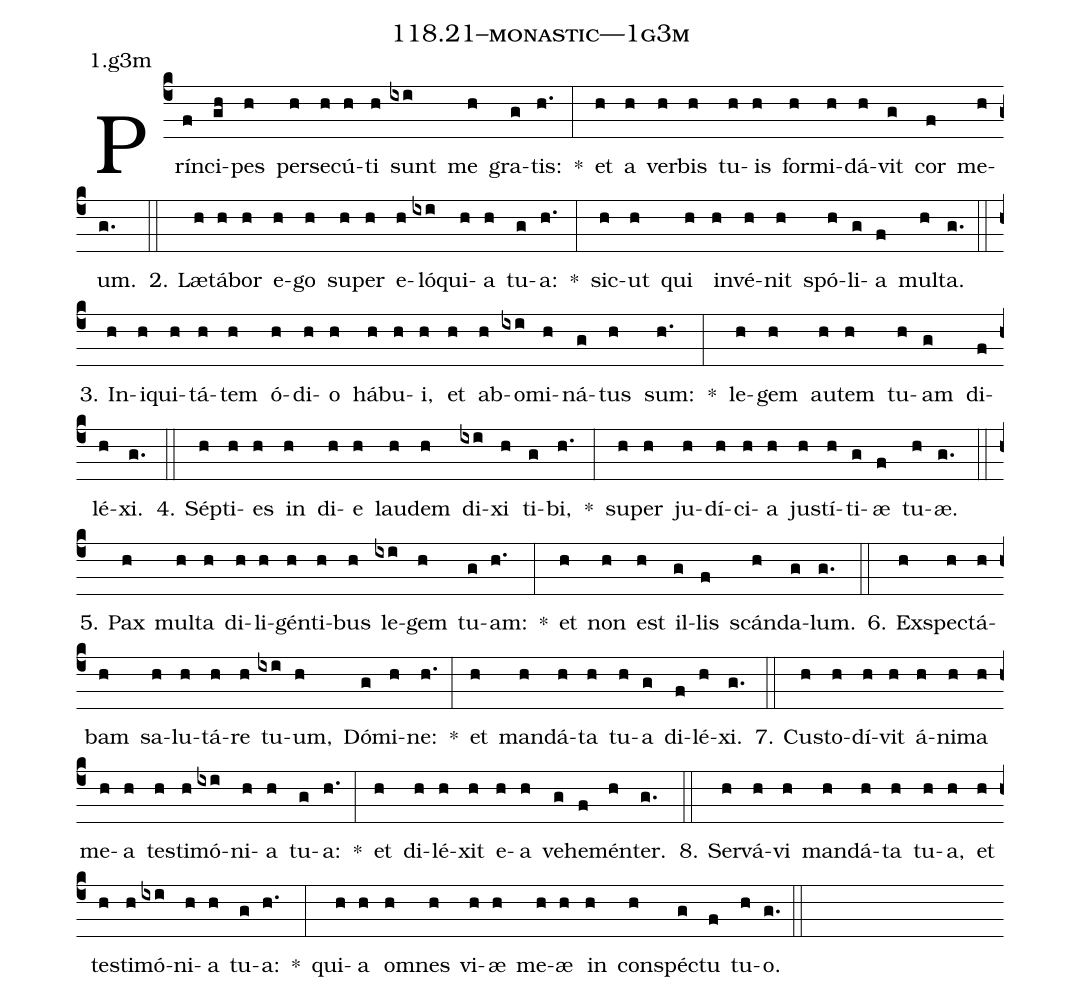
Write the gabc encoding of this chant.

name: 118.21--monastic---1g3m;
annotation: 1.g3m;
%%
(c4)Prín(f)ci(gh)pes(h) per(h)se(h)cú(h)ti(h) sunt(ixi) me(h) gra(g)tis:(h.) *(:) et(h) a(h) ver(h)bis(h) tu(h)is(h) for(h)mi(h)dá(h)vit(g) cor(f) me(h)um.(g.) (::)
2. Læ(h)tá(h)bor(h) e(h)go(h) su(h)per(h) e(h)ló(ixi)qui(h)a(h) tu(g)a:(h.) *(:) sic(h)ut(h) qui(h) in(h)vé(h)nit(h) spó(h)li(g)a(f) mul(h)ta.(g.) (::)
3. In(h)i(h)qui(h)tá(h)tem(h) ó(h)di(h)o(h) há(h)bu(h)i,(h) et(h) ab(h)o(ixi)mi(h)ná(g)tus(h) sum:(h.) *(:) le(h)gem(h) au(h)tem(h) tu(h)am(g) di(f)lé(h)xi.(g.) (::)
4. Sép(h)ti(h)es(h) in(h) di(h)e(h) lau(h)dem(h) di(ixi)xi(h) ti(g)bi,(h.) *(:) su(h)per(h) ju(h)dí(h)ci(h)a(h) jus(h)tí(h)ti(g)æ(f) tu(h)æ.(g.) (::)
5. Pax(h) mul(h)ta(h) di(h)li(h)gén(h)ti(h)bus(h) le(ixi)gem(h) tu(g)am:(h.) *(:) et(h) non(h) est(h) il(g)lis(f) scán(h)da(g)lum.(g.) (::)
6. Ex(h)spec(h)tá(h)bam(h) sa(h)lu(h)tá(h)re(h) tu(ixi)um,(h) Dó(g)mi(h)ne:(h.) *(:) et(h) man(h)dá(h)ta(h) tu(h)a(g) di(f)lé(h)xi.(g.) (::)
7. Cus(h)to(h)dí(h)vit(h) á(h)ni(h)ma(h) me(h)a(h) tes(h)ti(h)mó(ixi)ni(h)a(h) tu(g)a:(h.) *(:) et(h) di(h)lé(h)xit(h) e(h)a(h) ve(g)he(f)mén(h)ter.(g.) (::)
8. Ser(h)vá(h)vi(h) man(h)dá(h)ta(h) tu(h)a,(h) et(h) tes(h)ti(h)mó(ixi)ni(h)a(h) tu(g)a:(h.) *(:) qui(h)a(h) om(h)nes(h) vi(h)æ(h) me(h)æ(h) in(h) con(h)spéc(g)tu(f) tu(h)o.(g.) (::)
